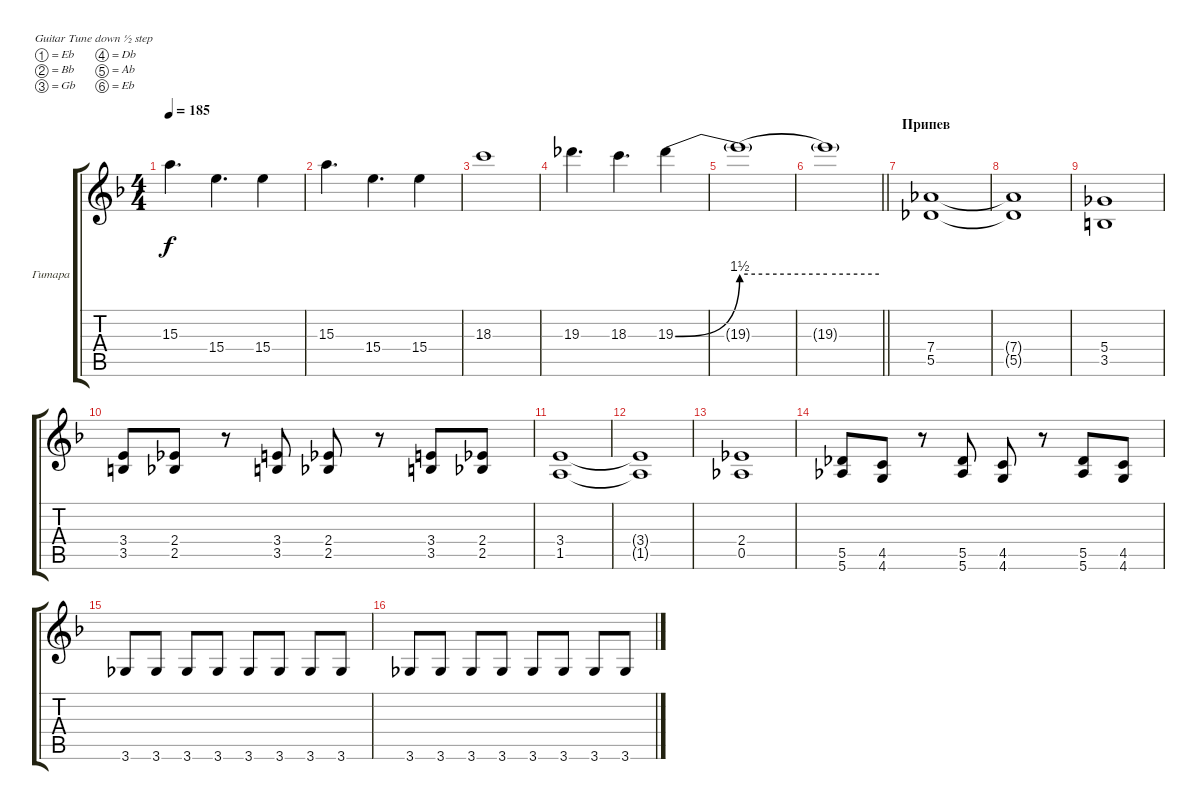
\bracketExtendMode groupsimilarinstruments
\firstSystemTrackNameOrientation horizontal
\otherSystemsTrackNameOrientation horizontal
\track ("Владимир Холстинин" "Гитара") {instrument distortionguitar}
\staff {score tabs}
\tuning (Eb4 Bb3 Gb3 Db3 Ab2 Eb2)
\ts (4 4)
\tempo 185
\clef g2
\ks dminor
15.3.4{d dy f} 15.4.4{d} 15.4.4 |
15.3.4{d} 15.4.4{d} 15.4.4 |
18.3.1 |
19.3.4{d} 18.3.4{d} 19.3{be (bend 0 0 60 6)}.4 |
19.3{be (hold 0 6 60 6) t}.1 |
\barLineRight lightlight
19.3{be (hold 0 6 60 6) t}.1 |
\section ("" "Припев")
(7.4 5.5).1 |
(7.4{t} 5.5{t}).1 |
(5.4 3.5).1 |
(3.4 3.5).8 (2.4 2.5).8 r.8 (3.4 3.5).8 (2.4 2.5).8 r.8 (3.4 3.5).8 (2.4 2.5).8 |
(3.4 1.5).1 |
(3.4{t} 1.5{t}).1 |
(2.4 0.5).1 |
(5.5 5.6).8 (4.5 4.6).8 r.8 (5.5 5.6).8 (4.5 4.6).8 r.8 (5.5 5.6).8 (4.5 4.6).8 |
3.6.8 3.6.8 3.6.8 3.6.8 3.6.8 3.6.8 3.6.8 3.6.8 |
3.6.8 3.6.8 3.6.8 3.6.8 3.6.8 3.6.8 3.6.8 3.6.8
